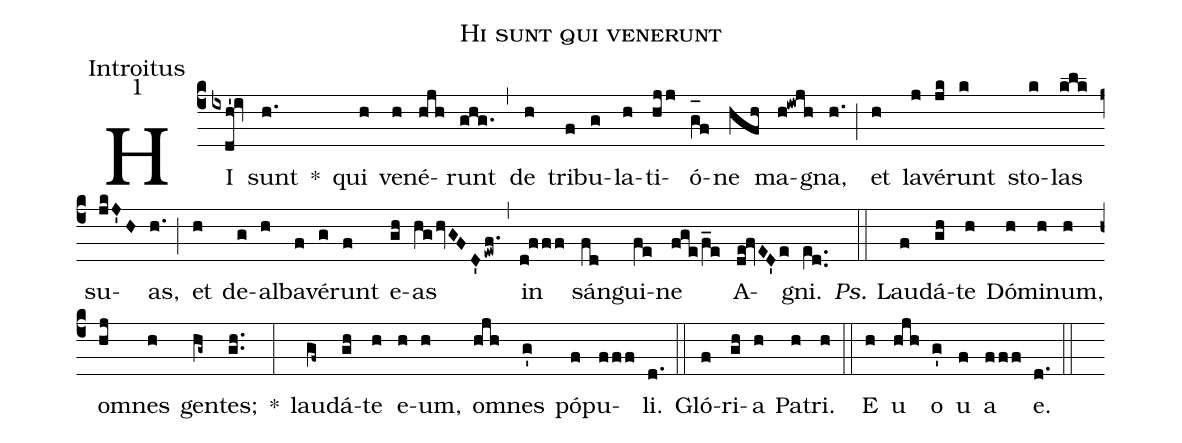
name:Hi sunt qui venerunt;
office-part:Introitus;
mode:1;
%%
(c4) HI(ixdh'!iv) sunt(h.) *() qui(h) ve(h)né(hjh)runt(ghg.) (,) de(h) tri(f)bu(g)la(h)ti(hjj)ó(g_[oh:h]f)ne(hfh) ma(h!iwjh)gna,(h.) (;) et(h) la(j)vé(jk)runt(k) sto(k)las(klk) su(jkJ'H)as,(h.) (;) et(h) de(g)al(h)ba(f)vé(g)runt(f) e(gh)as(hghvGFD'ewf.) (,) in(d!fff) sán(fd)gui(fe)ne(fge/f_e) A(de!fvED'e)gni.(e[ll:1]d..) (::) <i>Ps.</i> Lau(f)dá(gh)te(h) Dó(h)mi(h)num,(h) o(hj)mnes(h) gen(hg~)tes;(gh..) *(:) lau(gf~)dá(gh)te(h) e(h)um,(h) o(hjh)mnes(g') pó(f)pu(fff)li.(d.) (::) Gló(f)ri(gh)a(h) Pa(h)tri.(h) (::) <eu>E(h) u(hjh) o(g') u(f) a(fff) e.</eu>(d.) (::)
